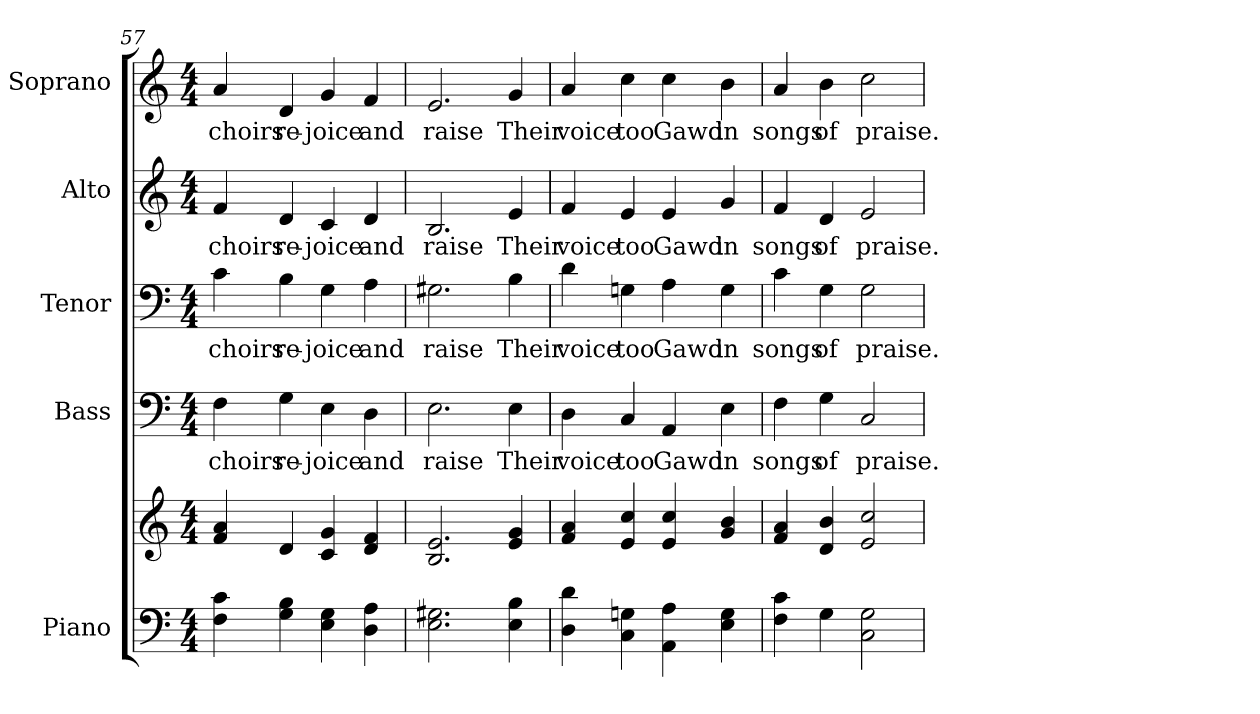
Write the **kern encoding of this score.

**kern	**kern	**kern	**text	**kern	**text	**kern	**text	**kern	**text
*part5	*part5	*part4	*part4	*part3	*part3	*part2	*part2	*part1	*part1
*staff6	*staff5	*staff4	*staff4	*staff3	*staff3	*staff2	*staff2	*staff1	*staff1
*I"Piano	*	*I"Bass	*	*I"Tenor	*	*I"Alto	*	*I"Soprano	*
*I'Pno.	*	*I'B.	*	*I'T.	*	*I'A.	*	*I'S.	*
!!LO:PB:g=z
*clefF4	*clefG2	*clefF4	*	*clefF4	*	*clefG2	*	*clefG2	*
*k[]	*k[]	*k[]	*	*k[]	*	*k[]	*	*k[]	*
*C:	*C:	*C:	*	*C:	*	*C:	*	*C:	*
*M4/4	*M4/4	*M4/4	*	*M4/4	*	*M4/4	*	*M4/4	*
=57	=57	=57	=57	=57	=57	=57	=57	=57	=57
!	!	!	!LO:LY:b:color=#000000	!	!	!	!	!	!
!	!	!	!	!	!LO:LY:b:color=#000000	!	!	!	!
!	!	!	!	!	!	!	!LO:LY:b:color=#000000	!	!
!	!	!	!	!	!	!	!	!	!LO:LY:b:color=#000000
4Fi\ 4ci	4fi/ 4ai	4Fi\	choirs	4ci\	choirs	4fi/	choirs	4ai/	choirs
!	!	!	!LO:LY:b:color=#000000	!	!	!	!	!	!
!	!	!	!	!	!LO:LY:b:color=#000000	!	!	!	!
!	!	!	!	!	!	!	!LO:LY:b:color=#000000	!	!
!	!	!	!	!	!	!	!	!	!LO:LY:b:color=#000000
4Gi\ 4Bi	4di/	4Gi\	re-	4Bi\	re-	4di/	re-	4di/	re-
!	!	!	!LO:LY:b:color=#000000	!	!	!	!	!	!
!	!	!	!	!	!LO:LY:b:color=#000000	!	!	!	!
!	!	!	!	!	!	!	!LO:LY:b:color=#000000	!	!
!	!	!	!	!	!	!	!	!	!LO:LY:b:color=#000000
4Ei\ 4Gi	4ci/ 4gi	4Ei\	-joice	4Gi\	-joice	4ci/	-joice	4gi/	-joice
!	!	!	!LO:LY:b:color=#000000	!	!	!	!	!	!
!	!	!	!	!	!LO:LY:b:color=#000000	!	!	!	!
!	!	!	!	!	!	!	!LO:LY:b:color=#000000	!	!
!	!	!	!	!	!	!	!	!	!LO:LY:b:color=#000000
4Di\ 4Ai	4di/ 4fi	4Di\	and	4Ai\	and	4di/	and	4fi/	and
=58	=58	=58	=58	=58	=58	=58	=58	=58	=58
!	!	!	!LO:LY:b:color=#000000	!	!	!	!	!	!
!	!	!	!	!	!LO:LY:b:color=#000000	!	!	!	!
!	!	!	!	!	!	!	!LO:LY:b:color=#000000	!	!
!	!	!	!	!	!	!	!	!	!LO:LY:b:color=#000000
2.Ei\ 2.G#Xi	2.Bi/ 2.ei	2.Ei\	raise	2.G#Xi\	raise	2.Bi/	raise	2.ei/	raise
!	!	!	!LO:LY:b:color=#000000	!	!	!	!	!	!
!	!	!	!	!	!LO:LY:b:color=#000000	!	!	!	!
!	!	!	!	!	!	!	!LO:LY:b:color=#000000	!	!
!	!	!	!	!	!	!	!	!	!LO:LY:b:color=#000000
4Ei\ 4Bi	4ei/ 4gi	4Ei\	Their	4Bi\	Their	4ei/	Their	4gi/	Their
!!LO:PB:g=z
=59	=59	=59	=59	=59	=59	=59	=59	=59	=59
!	!	!	!LO:LY:b:color=#000000	!	!	!	!	!	!
!	!	!	!	!	!LO:LY:b:color=#000000	!	!	!	!
!	!	!	!	!	!	!	!LO:LY:b:color=#000000	!	!
!	!	!	!	!	!	!	!	!	!LO:LY:b:color=#000000
4Di\ 4di	4fi/ 4ai	4Di\	voice	4di\	voice	4fi/	voice	4ai/	voice
!	!	!	!LO:LY:b:color=#000000	!	!	!	!	!	!
!	!	!	!	!	!LO:LY:b:color=#000000	!	!	!	!
!	!	!	!	!	!	!	!LO:LY:b:color=#000000	!	!
!	!	!	!	!	!	!	!	!	!LO:LY:b:color=#000000
4Ci\ 4Gni	4ei/ 4cci	4Ci/	too	4Gni\	too	4ei/	too	4cci\	too
!	!	!	!LO:LY:b:color=#000000	!	!	!	!	!	!
!	!	!	!	!	!LO:LY:b:color=#000000	!	!	!	!
!	!	!	!	!	!	!	!LO:LY:b:color=#000000	!	!
!	!	!	!	!	!	!	!	!	!LO:LY:b:color=#000000
4AAi\ 4Ai	4ei/ 4cci	4AAi/	Gawd	4Ai\	Gawd	4ei/	Gawd	4cci\	Gawd
!	!	!	!LO:LY:b:color=#000000	!	!	!	!	!	!
!	!	!	!	!	!LO:LY:b:color=#000000	!	!	!	!
!	!	!	!	!	!	!	!LO:LY:b:color=#000000	!	!
!	!	!	!	!	!	!	!	!	!LO:LY:b:color=#000000
4Ei\ 4Gi	4gi/ 4bi	4Ei\	in	4Gi\	in	4gi/	in	4bi\	in
=60	=60	=60	=60	=60	=60	=60	=60	=60	=60
!	!	!	!LO:LY:b:color=#000000	!	!	!	!	!	!
!	!	!	!	!	!LO:LY:b:color=#000000	!	!	!	!
!	!	!	!	!	!	!	!LO:LY:b:color=#000000	!	!
!	!	!	!	!	!	!	!	!	!LO:LY:b:color=#000000
4Fi\ 4ci	4fi/ 4ai	4Fi\	songs	4ci\	songs	4fi/	songs	4ai/	songs
!	!	!	!LO:LY:b:color=#000000	!	!	!	!	!	!
!	!	!	!	!	!LO:LY:b:color=#000000	!	!	!	!
!	!	!	!	!	!	!	!LO:LY:b:color=#000000	!	!
!	!	!	!	!	!	!	!	!	!LO:LY:b:color=#000000
4Gi\	4di/ 4bi	4Gi\	of	4Gi\	of	4di/	of	4bi\	of
!	!	!	!LO:LY:b:color=#000000	!	!	!	!	!	!
!	!	!	!	!	!LO:LY:b:color=#000000	!	!	!	!
!	!	!	!	!	!	!	!LO:LY:b:color=#000000	!	!
!	!	!	!	!	!	!	!	!	!LO:LY:b:color=#000000
2Ci\ 2Gi	2ei/ 2cci	2Ci/	praise.	2Gi\	praise.	2ei/	praise.	2cci\	praise.
=	=	=	=	=	=	=	=	=	=
*-	*-	*-	*-	*-	*-	*-	*-	*-	*-
